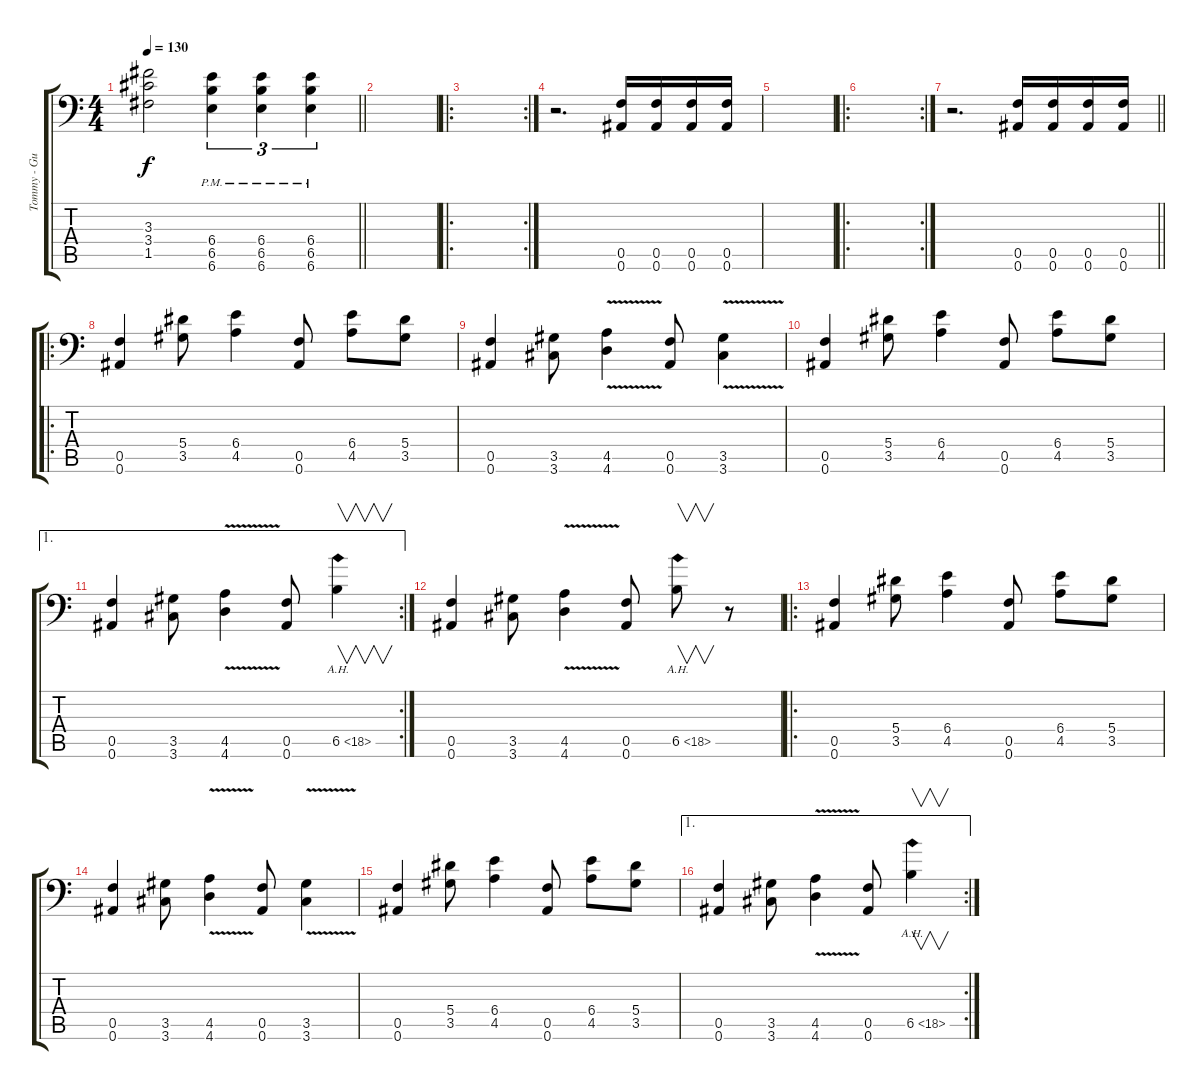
\track ("Tommy - Guitar 1" "Tommy - Gu") {instrument distortionguitar}
\staff {score tabs}
\tuning (C4 G3 Eb3 Bb2 F2 Bb1) {hide}
\ts (4 4)
\tempo 130
\clef f4
\barLineRight lightlight
\ks c
(3.3{t} 3.4{t} 1.5{t}).2{dy f} (6.4{pm} 6.5{pm} 6.6{pm}).4{tu (3 2)} (6.4{pm} 6.5{pm} 6.6{pm}).4{tu (3 2)} (6.4{pm} 6.5{pm} 6.6{pm}).4{tu (3 2)} |
\section ("" "")
|
\ro
\rc 2
|
r.2{d} (0.5 0.6).16 (0.5 0.6).16 (0.5 0.6).16 (0.5 0.6).16 |
|
\ro
\rc 2
|
\barLineRight lightlight
r.2{d} (0.5 0.6).16 (0.5 0.6).16 (0.5 0.6).16 (0.5 0.6).16 |
\ro
\section ("" "")
(0.5 0.6).4 (5.4 3.5).8 (6.4 4.5).4 (0.5 0.6).8 (6.4 4.5).8 (5.4 3.5).8 |
(0.5 0.6).4 (3.5 3.6).8 (4.5{v} 4.6{v}).4 (0.5 0.6).8 (3.5{v} 3.6{v}).4 |
(0.5 0.6).4 (5.4 3.5).8 (6.4 4.5).4 (0.5 0.6).8 (6.4 4.5).8 (5.4 3.5).8 |
\ae 1
\rc 2
(0.5 0.6).4 (3.5 3.6).8 (4.5{v} 4.6{v}).4 (0.5 0.6).8 6.5{ah 12}.4{v} |
(0.5 0.6).4 (3.5 3.6).8 (4.5{v} 4.6{v}).4 (0.5 0.6).8 6.5{ah 12}.8{v} r.8 |
\ro
(0.5 0.6).4 (5.4 3.5).8 (6.4 4.5).4 (0.5 0.6).8 (6.4 4.5).8 (5.4 3.5).8 |
(0.5 0.6).4 (3.5 3.6).8 (4.5{v} 4.6{v}).4 (0.5 0.6).8 (3.5{v} 3.6{v}).4 |
(0.5 0.6).4 (5.4 3.5).8 (6.4 4.5).4 (0.5 0.6).8 (6.4 4.5).8 (5.4 3.5).8 |
\ae 1
\rc 2
(0.5 0.6).4 (3.5 3.6).8 (4.5{v} 4.6{v}).4 (0.5 0.6).8 6.5{ah 12}.4{v}
